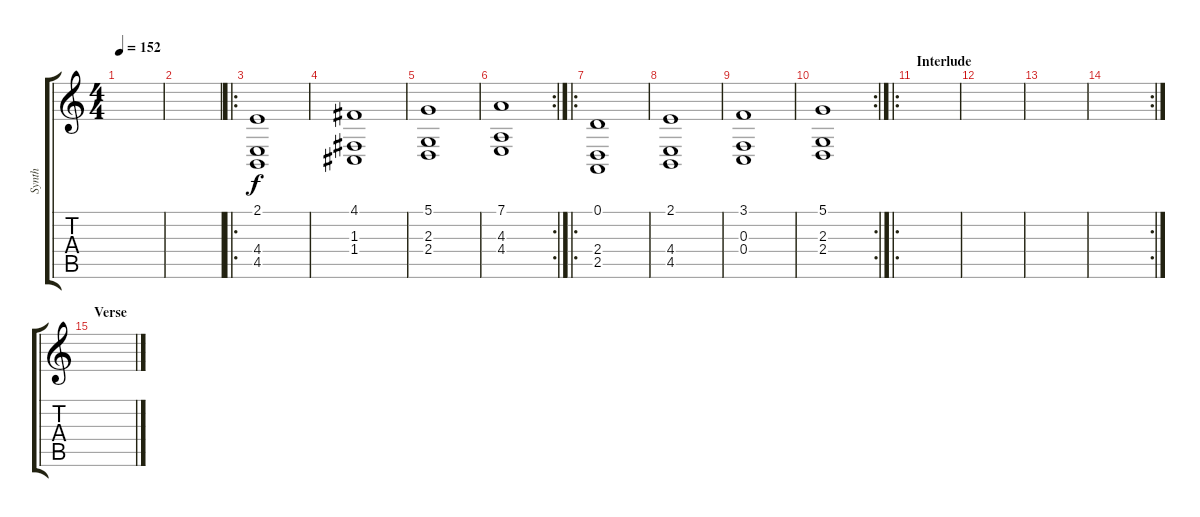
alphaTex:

\track ("Synth" "Synth") {instrument stringensemble1}
\staff {score tabs}
\tuning (D4 A3 F3 C3 G2 D2) {hide}
\ts (4 4)
\tempo 152
\clef g2
\ks c
|
|
\ro
(2.1 4.4 4.5).1 |
(4.1 1.3 1.4).1 |
(5.1 2.3 2.4).1 |
\rc 2
(7.1 4.3 4.4).1 |
\ro
(0.1 2.4 2.5).1 |
(2.1 4.4 4.5).1 |
(3.1 0.3 0.4).1 |
\rc 2
(5.1 2.3 2.4).1 |
\ro
\section ("" "Interlude")
|
|
|
\rc 2
|
\section ("" "Verse")
